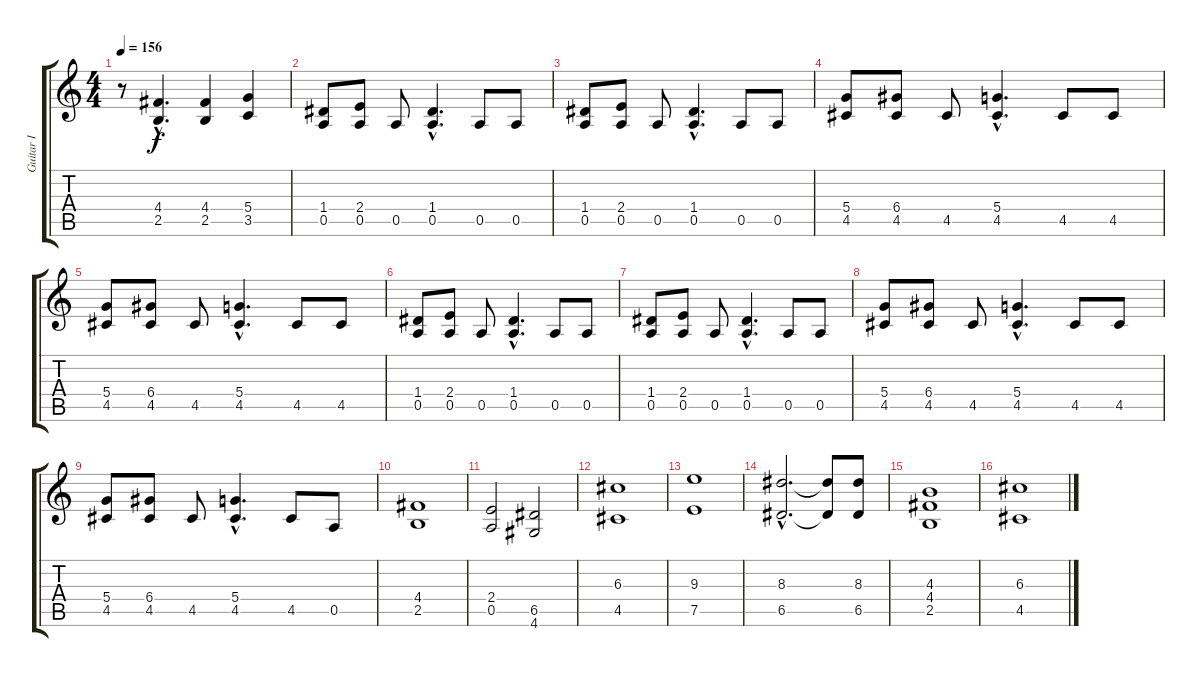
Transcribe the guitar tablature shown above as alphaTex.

\track ("Guitar I" "Guitar I") {instrument distortionguitar}
\staff {score tabs}
\tuning (E4 B3 G3 D3 A2 E2) {hide}
\ts (4 4)
\tempo 156
\clef g2
\ks c
r.8{dy f} (4.4{hac} 2.5{hac}).4{d} (4.4 2.5).4 (5.4 3.5).4 |
(1.4 0.5).8 (2.4 0.5).8 0.5.8 (1.4{hac} 0.5{hac}).4{d} 0.5.8 0.5.8 |
(1.4 0.5).8 (2.4 0.5).8 0.5.8 (1.4{hac} 0.5{hac}).4{d} 0.5.8 0.5.8 |
(5.4 4.5).8 (6.4 4.5).8 4.5.8 (5.4{hac} 4.5{hac}).4{d} 4.5.8 4.5.8 |
(5.4 4.5).8 (6.4 4.5).8 4.5.8 (5.4{hac} 4.5{hac}).4{d} 4.5.8 4.5.8 |
(1.4 0.5).8 (2.4 0.5).8 0.5.8 (1.4{hac} 0.5{hac}).4{d} 0.5.8 0.5.8 |
(1.4 0.5).8 (2.4 0.5).8 0.5.8 (1.4{hac} 0.5{hac}).4{d} 0.5.8 0.5.8 |
(5.4 4.5).8 (6.4 4.5).8 4.5.8 (5.4{hac} 4.5{hac}).4{d} 4.5.8 4.5.8 |
(5.4 4.5).8 (6.4 4.5).8 4.5.8 (5.4{hac} 4.5{hac}).4{d} 4.5.8 0.5.8 |
(4.4 2.5).1 |
(2.4 0.5).2 (6.5 4.6).2 |
(6.3 4.5).1 |
(9.3 7.5).1 |
(8.3{hac} 6.5{hac}).2{d} (8.3{t} 6.5{t}).8 (8.3 6.5).8 |
(4.3 4.4 2.5).1 |
(6.3 4.5).1
